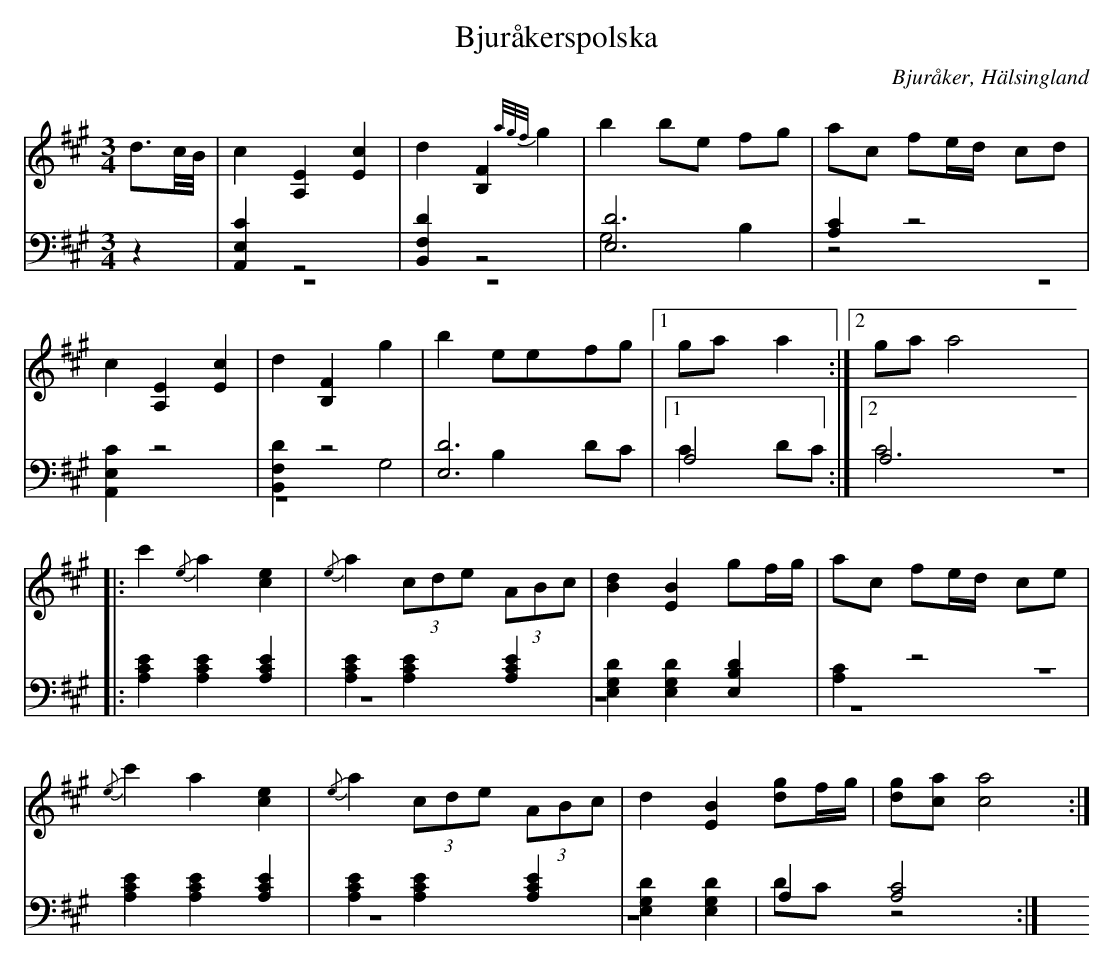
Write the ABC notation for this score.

X:1
T: Bjuråkerspolska
O: Bjuråker, Hälsingland
M: 3/4
L: 1/8
K: A
V:1
V:2
V:3 merge
V:1
d>c/B//|c2 [A,2E2] [E2c2]|d2 [B,2F2] {a/g/f/}g2|b2 be fg|ac fe/d/ cd|
c2 [A,2E2] [E2c2]|d2 [B,2F2] g2|b2 eefg|1 ga a2:|2 ga a4|
|:c'2 {/e}a2 [c2e2]|{/e}a2 (3cde (3ABc|[B2d2] [E2B2] gf/g/|ac fe/d/ ce|
{/e}c'2 a2 [c2e2]|{/e}a2 (3cde (3ABc|d2 [E2B2] [dg]f/g/|[dg][ca] [c4a4]:|
V:2 clef=bass
z2|[A,,2E,2C2] z4|[B,,2F,2D2] z4|[E,6D6]|[A,2C2] z4|
[A,,2E,2C2] z4|[B,,2F,2D2] z4|[E,6D6]|1 A,4:|2 A,6|
|:[A,2C2E2] [A,2C2E2] [A,2C2E2]|[A,2C2E2] [A,2C2E2] [A,2C2E2]|[E,2G,2D2] [E,2G,2D2] [E,2B,2D2]|[A,2C2] z4|
[A,2C2E2] [A,2C2E2] [A,2C2E2]|[A,2C2E2] [A,2C2E2] [A,2C2E2]|[E,2G,2D2] [E,2G,2D2] |A,2 [A,4C4]:|
V:3  clef=bass
z2|z6|z6|G,4 B,2|z4|
z6|z6|G,4 B,2|1 DC C2:|2 DC C4|
|:z6|z6|z6|z6|
z6|z6|z6|DC z4:|
